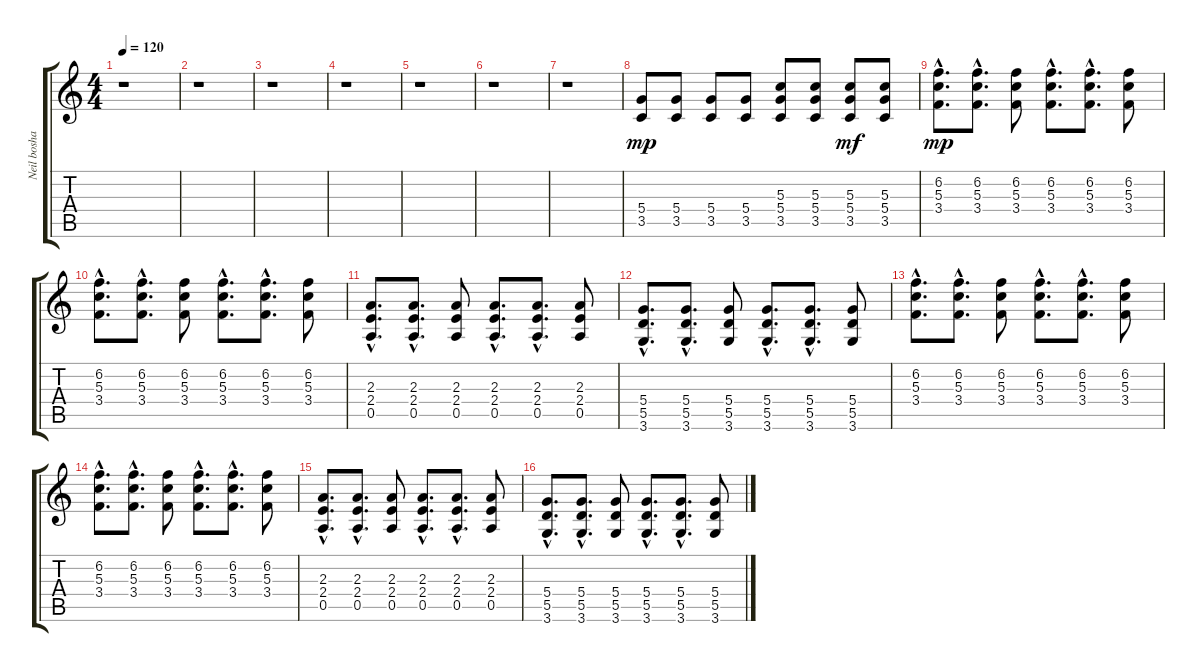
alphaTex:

\track ("Neil boshart" "Neil bosha") {instrument distortionguitar}
\staff {score tabs}
\tuning (E4 B3 G3 D3 A2 E2) {hide}
\ts (4 4)
\tempo 120
\clef g2
\ks c
r.1{dy mp} |
r.1 |
r.1 |
r.1 |
r.1 |
r.1 |
r.1 |
(5.4 3.5).8 (5.4 3.5).8 (5.4 3.5).8 (5.4 3.5).8 (5.3 5.4 3.5).8 (5.3 5.4 3.5).8 (5.3 5.4 3.5).8{dy mf} (5.3 5.4 3.5).8 |
(6.2{hac} 5.3{hac} 3.4{hac}).8{d dy mp} (6.2{hac} 5.3{hac} 3.4{hac}).8{d} (6.2 5.3 3.4).8 (6.2{hac} 5.3{hac} 3.4{hac}).8{d} (6.2{hac} 5.3{hac} 3.4{hac}).8{d} (6.2 5.3 3.4).8 |
(6.2{hac} 5.3{hac} 3.4{hac}).8{d} (6.2{hac} 5.3{hac} 3.4{hac}).8{d} (6.2 5.3 3.4).8 (6.2{hac} 5.3{hac} 3.4{hac}).8{d} (6.2{hac} 5.3{hac} 3.4{hac}).8{d} (6.2 5.3 3.4).8 |
(2.3{hac} 2.4{hac} 0.5{hac}).8{d} (2.3{hac} 2.4{hac} 0.5{hac}).8{d} (2.3 2.4 0.5).8 (2.3{hac} 2.4{hac} 0.5{hac}).8{d} (2.3{hac} 2.4{hac} 0.5{hac}).8{d} (2.3 2.4 0.5).8 |
(5.4{hac} 5.5{hac} 3.6{hac}).8{d} (5.4{hac} 5.5{hac} 3.6{hac}).8{d} (5.4 5.5 3.6).8 (5.4{hac} 5.5{hac} 3.6{hac}).8{d} (5.4{hac} 5.5{hac} 3.6{hac}).8{d} (5.4 5.5 3.6).8 |
(6.2{hac} 5.3{hac} 3.4{hac}).8{d} (6.2{hac} 5.3{hac} 3.4{hac}).8{d} (6.2 5.3 3.4).8 (6.2{hac} 5.3{hac} 3.4{hac}).8{d} (6.2{hac} 5.3{hac} 3.4{hac}).8{d} (6.2 5.3 3.4).8 |
(6.2{hac} 5.3{hac} 3.4{hac}).8{d} (6.2{hac} 5.3{hac} 3.4{hac}).8{d} (6.2 5.3 3.4).8 (6.2{hac} 5.3{hac} 3.4{hac}).8{d} (6.2{hac} 5.3{hac} 3.4{hac}).8{d} (6.2 5.3 3.4).8 |
(2.3{hac} 2.4{hac} 0.5{hac}).8{d} (2.3{hac} 2.4{hac} 0.5{hac}).8{d} (2.3 2.4 0.5).8 (2.3{hac} 2.4{hac} 0.5{hac}).8{d} (2.3{hac} 2.4{hac} 0.5{hac}).8{d} (2.3 2.4 0.5).8 |
(5.4{hac} 5.5{hac} 3.6{hac}).8{d} (5.4{hac} 5.5{hac} 3.6{hac}).8{d} (5.4 5.5 3.6).8 (5.4{hac} 5.5{hac} 3.6{hac}).8{d} (5.4{hac} 5.5{hac} 3.6{hac}).8{d} (5.4 5.5 3.6).8
